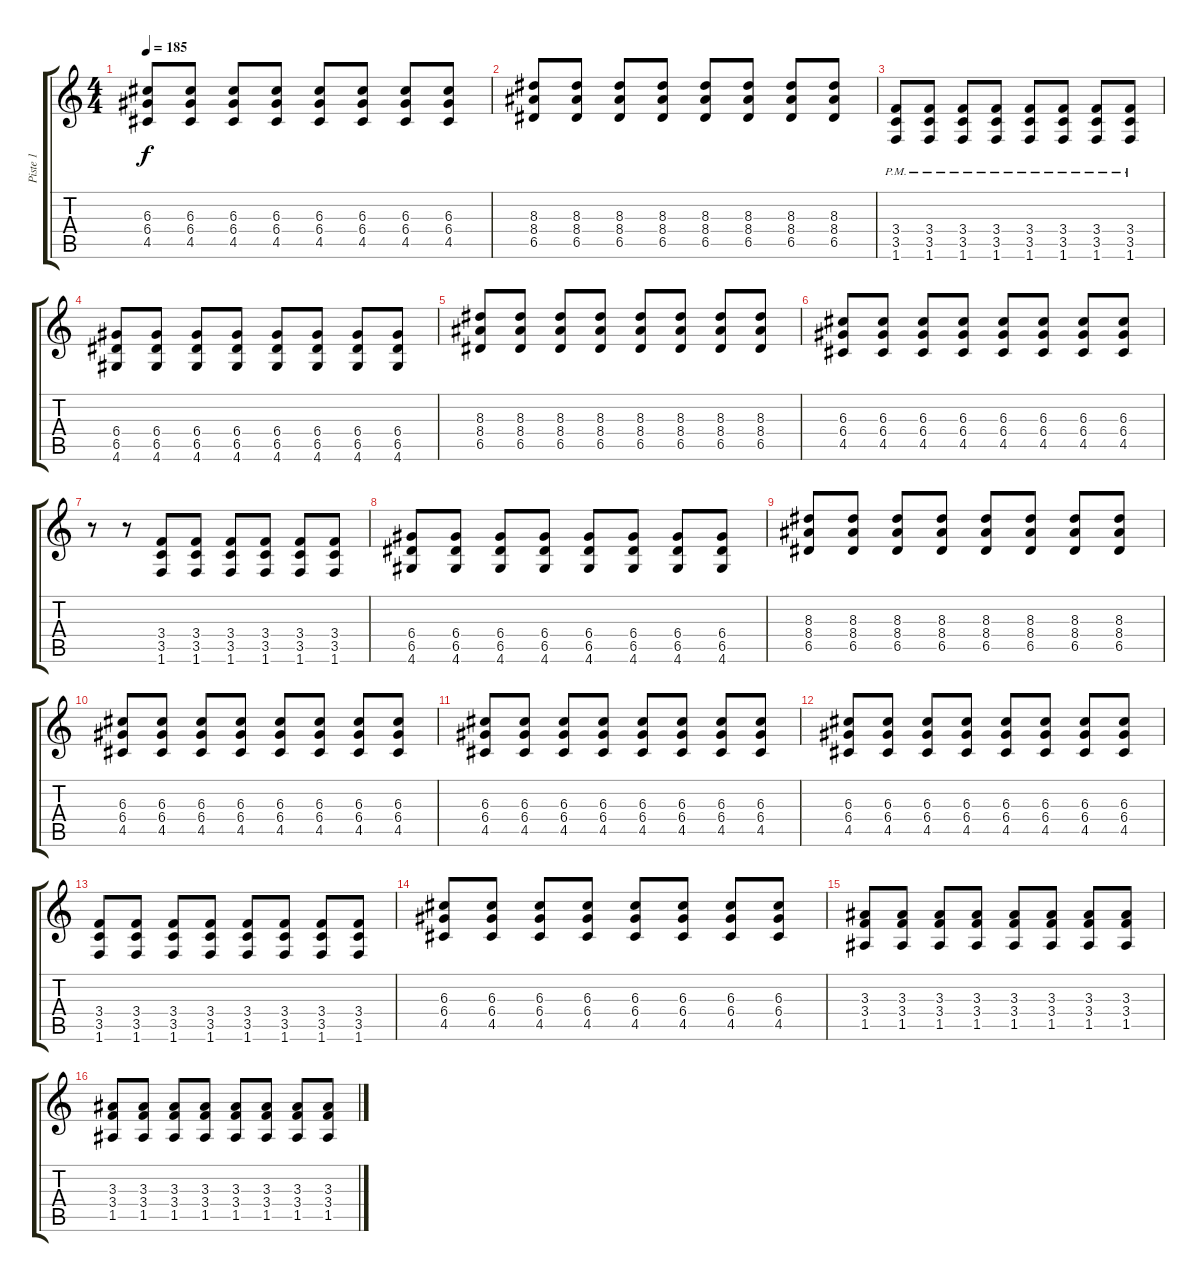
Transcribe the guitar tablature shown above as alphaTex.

\track ("Piste 1" "Piste 1") {instrument distortionguitar}
\staff {score tabs}
\tuning (E4 B3 G3 D3 A2 E2) {hide}
\ts (4 4)
\tempo 185
\clef g2
\ks c
(6.3 6.4 4.5).8{dy f} (6.3 6.4 4.5).8 (6.3 6.4 4.5).8 (6.3 6.4 4.5).8 (6.3 6.4 4.5).8 (6.3 6.4 4.5).8 (6.3 6.4 4.5).8 (6.3 6.4 4.5).8 |
(8.3 8.4 6.5).8 (8.3 8.4 6.5).8 (8.3 8.4 6.5).8 (8.3 8.4 6.5).8 (8.3 8.4 6.5).8 (8.3 8.4 6.5).8 (8.3 8.4 6.5).8 (8.3 8.4 6.5).8 |
(3.4{pm} 3.5{pm} 1.6).8 (3.4{pm} 3.5{pm} 1.6).8 (3.4{pm} 3.5{pm} 1.6).8 (3.4{pm} 3.5{pm} 1.6).8 (3.4{pm} 3.5{pm} 1.6).8 (3.4{pm} 3.5{pm} 1.6).8 (3.4{pm} 3.5{pm} 1.6).8 (3.4{pm} 3.5{pm} 1.6).8 |
(6.4 6.5 4.6).8 (6.4 6.5 4.6).8 (6.4 6.5 4.6).8 (6.4 6.5 4.6).8 (6.4 6.5 4.6).8 (6.4 6.5 4.6).8 (6.4 6.5 4.6).8 (6.4 6.5 4.6).8 |
(8.3 8.4 6.5).8 (8.3 8.4 6.5).8 (8.3 8.4 6.5).8 (8.3 8.4 6.5).8 (8.3 8.4 6.5).8 (8.3 8.4 6.5).8 (8.3 8.4 6.5).8 (8.3 8.4 6.5).8 |
(6.3 6.4 4.5).8 (6.3 6.4 4.5).8 (6.3 6.4 4.5).8 (6.3 6.4 4.5).8 (6.3 6.4 4.5).8 (6.3 6.4 4.5).8 (6.3 6.4 4.5).8 (6.3 6.4 4.5).8 |
r.8 r.8 (3.4 3.5 1.6).8 (3.4 3.5 1.6).8 (3.4 3.5 1.6).8 (3.4 3.5 1.6).8 (3.4 3.5 1.6).8 (3.4 3.5 1.6).8 |
(6.4 6.5 4.6).8 (6.4 6.5 4.6).8 (6.4 6.5 4.6).8 (6.4 6.5 4.6).8 (6.4 6.5 4.6).8 (6.4 6.5 4.6).8 (6.4 6.5 4.6).8 (6.4 6.5 4.6).8 |
(8.3 8.4 6.5).8 (8.3 8.4 6.5).8 (8.3 8.4 6.5).8 (8.3 8.4 6.5).8 (8.3 8.4 6.5).8 (8.3 8.4 6.5).8 (8.3 8.4 6.5).8 (8.3 8.4 6.5).8 |
(6.3 6.4 4.5).8 (6.3 6.4 4.5).8 (6.3 6.4 4.5).8 (6.3 6.4 4.5).8 (6.3 6.4 4.5).8 (6.3 6.4 4.5).8 (6.3 6.4 4.5).8 (6.3 6.4 4.5).8 |
(6.3 6.4 4.5).8 (6.3 6.4 4.5).8 (6.3 6.4 4.5).8 (6.3 6.4 4.5).8 (6.3 6.4 4.5).8 (6.3 6.4 4.5).8 (6.3 6.4 4.5).8 (6.3 6.4 4.5).8 |
(6.3 6.4 4.5).8 (6.3 6.4 4.5).8 (6.3 6.4 4.5).8 (6.3 6.4 4.5).8 (6.3 6.4 4.5).8 (6.3 6.4 4.5).8 (6.3 6.4 4.5).8 (6.3 6.4 4.5).8 |
(3.4 3.5 1.6).8 (3.4 3.5 1.6).8 (3.4 3.5 1.6).8 (3.4 3.5 1.6).8 (3.4 3.5 1.6).8 (3.4 3.5 1.6).8 (3.4 3.5 1.6).8 (3.4 3.5 1.6).8 |
(6.3 6.4 4.5).8 (6.3 6.4 4.5).8 (6.3 6.4 4.5).8 (6.3 6.4 4.5).8 (6.3 6.4 4.5).8 (6.3 6.4 4.5).8 (6.3 6.4 4.5).8 (6.3 6.4 4.5).8 |
(3.3 3.4 1.5).8 (3.3 3.4 1.5).8 (3.3 3.4 1.5).8 (3.3 3.4 1.5).8 (3.3 3.4 1.5).8 (3.3 3.4 1.5).8 (3.3 3.4 1.5).8 (3.3 3.4 1.5).8 |
(3.3 3.4 1.5).8 (3.3 3.4 1.5).8 (3.3 3.4 1.5).8 (3.3 3.4 1.5).8 (3.3 3.4 1.5).8 (3.3 3.4 1.5).8 (3.3 3.4 1.5).8 (3.3 3.4 1.5).8
